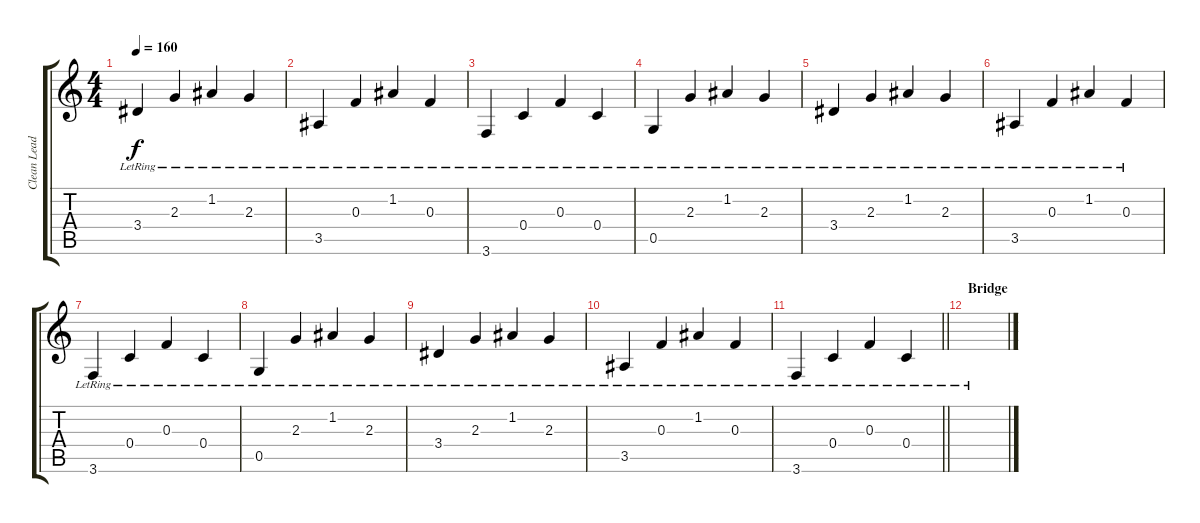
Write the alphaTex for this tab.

\track ("Clean Lead" "Clean Lead") {instrument electricguitarclean}
\staff {score tabs}
\tuning (D4 A3 F3 C3 G2 D2) {hide}
\ts (4 4)
\tempo 160
\clef g2
\ks c
3.4{lr}.4{dy f} 2.3{lr}.4 1.2{lr}.4 2.3{lr}.4 |
3.5{lr}.4 0.3{lr}.4 1.2{lr}.4 0.3{lr}.4 |
3.6{lr}.4 0.4{lr}.4 0.3{lr}.4 0.4{lr}.4 |
0.5{lr}.4 2.3{lr}.4 1.2{lr}.4 2.3{lr}.4 |
3.4{lr}.4 2.3{lr}.4 1.2{lr}.4 2.3{lr}.4 |
3.5{lr}.4 0.3{lr}.4 1.2{lr}.4 0.3{lr}.4 |
3.6{lr}.4 0.4{lr}.4 0.3{lr}.4 0.4{lr}.4 |
0.5{lr}.4 2.3{lr}.4 1.2{lr}.4 2.3{lr}.4 |
3.4{lr}.4 2.3{lr}.4 1.2{lr}.4 2.3{lr}.4 |
3.5{lr}.4 0.3{lr}.4 1.2{lr}.4 0.3{lr}.4 |
\barLineRight lightlight
3.6{lr}.4 0.4{lr}.4 0.3{lr}.4 0.4{lr}.4 |
\section ("" "Bridge")
